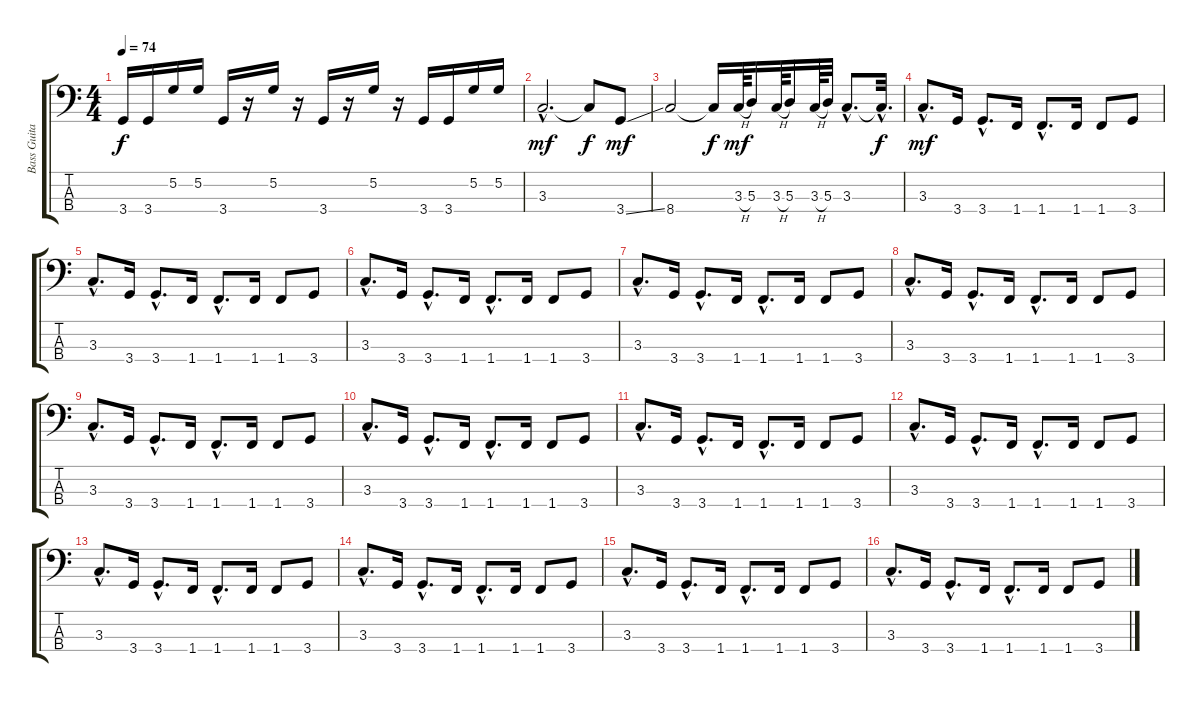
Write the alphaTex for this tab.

\track ("Bass Guitar" "Bass Guita") {instrument electricbassfinger}
\staff {score tabs}
\tuning (G2 D2 A1 E1) {hide}
\ts (4 4)
\tempo 74
\clef f4
\ks c
3.4.16{dy f} 3.4.16 5.2.16 5.2.16 3.4.16 r.16 5.2.16 r.16 3.4.16 r.16 5.2.16 r.16 3.4.16 3.4.16 5.2.16 5.2.16 |
3.3{hac}.2{d dy mf} 3.3{t}.8{dy f} 3.4{ss}.8{dy mf volume 16} |
8.4.2 8.4{t}.16{dy f} 3.3{h}.64{dy mf} 5.3.16 3.3{h}.64 5.3.16 3.3{h}.64 5.3.32 3.3{hac}.8{d} 3.3{hac t}.32{d dy f} |
3.3{hac}.8{d dy mf volume 13} 3.4.16 3.4{hac}.8{d} 1.4.16 1.4{hac}.8{d} 1.4.16 1.4.8 3.4.8 |
3.3{hac}.8{d} 3.4.16 3.4{hac}.8{d} 1.4.16 1.4{hac}.8{d} 1.4.16 1.4.8 3.4.8 |
3.3{hac}.8{d} 3.4.16 3.4{hac}.8{d} 1.4.16 1.4{hac}.8{d} 1.4.16 1.4.8 3.4.8 |
3.3{hac}.8{d} 3.4.16 3.4{hac}.8{d} 1.4.16 1.4{hac}.8{d} 1.4.16 1.4.8 3.4.8 |
3.3{hac}.8{d} 3.4.16 3.4{hac}.8{d} 1.4.16 1.4{hac}.8{d} 1.4.16 1.4.8 3.4.8 |
3.3{hac}.8{d} 3.4.16 3.4{hac}.8{d} 1.4.16 1.4{hac}.8{d} 1.4.16 1.4.8 3.4.8 |
3.3{hac}.8{d} 3.4.16 3.4{hac}.8{d} 1.4.16 1.4{hac}.8{d} 1.4.16 1.4.8 3.4.8 |
3.3{hac}.8{d} 3.4.16 3.4{hac}.8{d} 1.4.16 1.4{hac}.8{d} 1.4.16 1.4.8 3.4.8 |
3.3{hac}.8{d} 3.4.16 3.4{hac}.8{d} 1.4.16 1.4{hac}.8{d} 1.4.16 1.4.8 3.4.8 |
3.3{hac}.8{d} 3.4.16 3.4{hac}.8{d} 1.4.16 1.4{hac}.8{d} 1.4.16 1.4.8 3.4.8 |
3.3{hac}.8{d} 3.4.16 3.4{hac}.8{d} 1.4.16 1.4{hac}.8{d} 1.4.16 1.4.8 3.4.8 |
3.3{hac}.8{d} 3.4.16 3.4{hac}.8{d} 1.4.16 1.4{hac}.8{d} 1.4.16 1.4.8 3.4.8 |
3.3{hac}.8{d} 3.4.16 3.4{hac}.8{d} 1.4.16 1.4{hac}.8{d} 1.4.16 1.4.8 3.4.8
